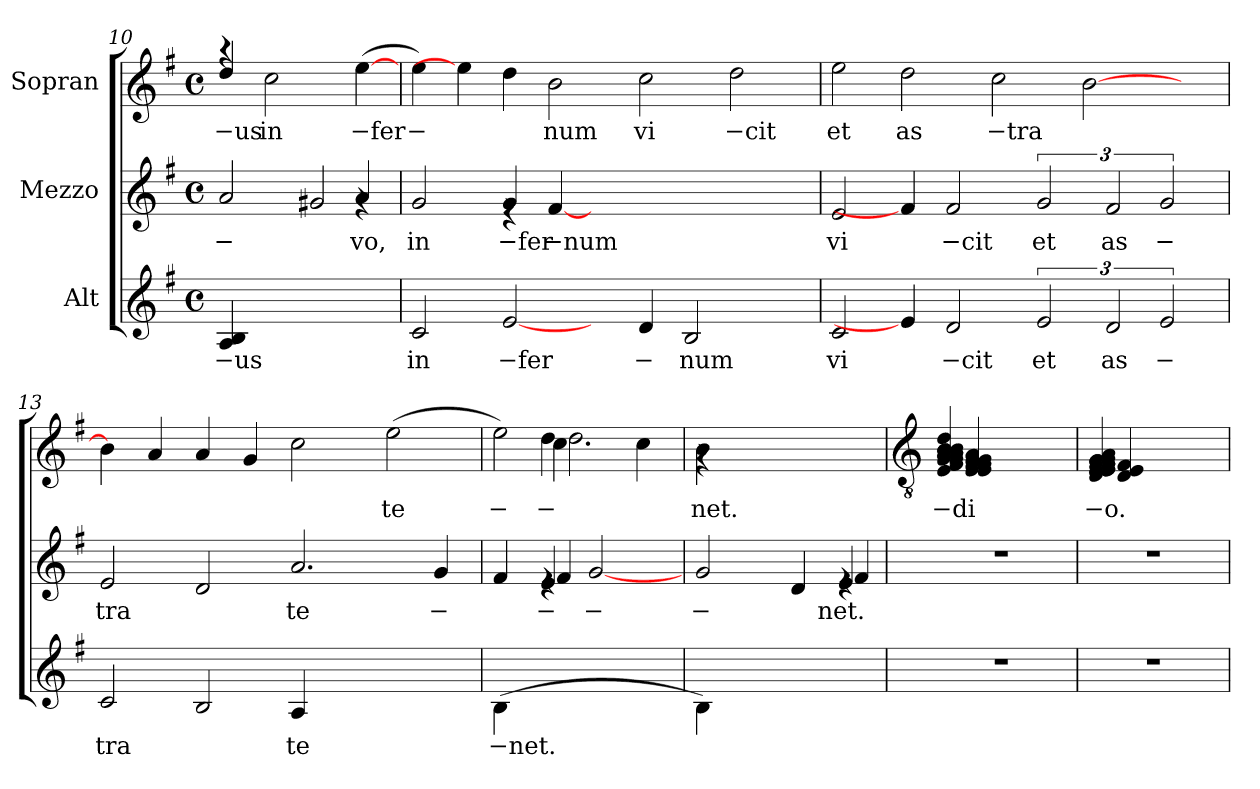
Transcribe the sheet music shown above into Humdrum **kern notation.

**kern	**text	**kern	**text	**kern	**text
*part3	*part3	*part2	*part2	*part1	*part1
*staff3	*staff3	*staff2	*staff2	*staff1	*staff1
*I"Alt	*	*I"Mezzo	*	*I"Sopran	*
*clefG2	*	*clefG2	*	*clefG2	*
*k[f#]	*	*k[f#]	*	*k[f#]	*
*G:	*	*G:	*	*G:	*
*M4/4	*	*M4/4	*	*M4/4	*
*met(c)	*	*met(c)	*	*met(c)	*
=10	=10	=10	=10	=10	=10
!LO:N:n=1:head=solid	!	!	!	!	!
*	*	*	*	*^	*
!LO:N:n=2:head=solid	!LO:LY:b	!	!LO:LY:b	!	!LO:N:head=solid	!LO:LY:b:rj
*	*	*^	*	*	*	*
*	*	*	*^	*	*	*	*
4A/ 4B/	−us	2a/	2.ryy	2.ryy	−	4raa	4dd/	−us
!	!	!	!	!	!	!	!	!LO:LY:b
2.ryy	.	.	.	.	.	2cc\	2.ryy	in
.	.	2g#X/	.	.	.	.	.	.
!	!	!	!	!LO:N:head=solid	!LO:LY:b	!	!	!LO:LY:b:rj
.	.	.	4rf	4a/	vo,	(>[4ee\	.	−fer
*	*	*	*	*	*	*v	*v	*
=11	=11	=11	=11	=11	=11	=11	=11
!	!LO:LY:b	!	!	!	!LO:LY:b	!	!LO:LY:b
*	*	*	*v	*v	*	*	*
2c/	in	2g/	2ryy	in	4ee\)	−
.	.	.	.	.	4ee\]	.
!	!LO:LY:b:rj	!LO:N:head=solid	!	!LO:LY:b:rj	!	!
[2e/	−fer	4g/	4re	−fer	4dd\	.
!	!	!	!	!LO:LY:b:rj	!	!LO:LY:b
.	.	[4f#/	1ryy	−num	2b\	num
4ryy	.	1ryy	.	.	.	.
!	!LO:LY:b	!	!	!	!	!LO:LY:b
4d/	−	.	.	.	2cc\	vi
!	!LO:LY:b	!	!	!	!	!
2B/	num	.	.	.	.	.
!	!	!	!	!	!	!LO:LY:b:rj
.	.	.	4ryy	.	2dd\	−cit
4ryy	.	4ryy	4ryy	.	.	.
!!LO:PB:g=z
=12	=12	=12	=12	=12	=12	=12
!	!LO:LY:b	!	!	!LO:LY:b	!	!LO:LY:b
*	*	*v	*v	*	*	*
2c/	vi	2e/	vi	2ee\	et
!	!	!	!	!	!LO:LY:b
4e/]	.	4f#/]	.	2dd\	as
!	!LO:LY:b:rj	!	!LO:LY:b:rj	!	!
2d/	−cit	2f#/	−cit	.	.
!	!	!	!	!	!LO:LY:b:rj
.	.	.	.	2cc\	−tra
!	!LO:LY:b	!	!LO:LY:b	!	!
3e/	et	3g/	et	.	.
.	.	.	.	[>2b\	.
!	!LO:LY:b	!	!LO:LY:b	!	!
3d/	as	3f#/	as	.	.
!	!LO:LY:b	!	!LO:LY:b	!	!
3e/	−	3g/	−	.	.
.	.	.	.	4ryy	.
=13	=13	=13	=13	=13	=13
!	!LO:LY:b	!	!LO:LY:b	!	!
2c/	tra	2e/	tra	4b\]	.
.	.	.	.	4a/	.
2B/	.	2d/	.	4a/	.
.	.	.	.	4g/	.
!LO:N:head=solid	!LO:LY:b	!	!LO:LY:b	!	!
4A/	te	2.a/	te	2cc\	.
2.ryy	.	.	.	.	.
!	!	!	!	!	!LO:LY:b
.	.	.	.	(>2ee\	te
!	!	!	!LO:LY:b	!	!
.	.	4g/	−	.	.
=14	=14	=14	=14	=14	=14
!LO:N:head=solid	!LO:LY:b:rj	!	!	!	!LO:LY:b
*	*	*^	*	*^	*
*	*	*	*^	*	*	*^	*
*	*	*	*	*	*	*	*	*^	*
(<4B\	−net.	4f#/	4ryy	4ryy	.	2ee\)	4ryy	4ryy	4ryy	−
!	!	!	!	!LO:N:head=solid	!LO:LY:b	!	!	!	!	!LO:LY:b
2.ryy	.	4e/	4rd	4f#/	−	.	4dd\	4cc\	2.dd\	−
!	!	!	!	!	!LO:LY:b	!	!	!	!	!
.	.	2ryy	2ryy	[<2g/	−	4ryy	2ryy	2ryy	.	.
.	.	.	.	.	.	4cc\	.	.	.	.
*	*	*	*	*	*	*	*v	*v	*v	*
=15	=15	=15	=15	=15	=15	=15	=15	=15
!LO:N:head=solid	!	!	!	!	!LO:LY:b	!	!LO:N:head=solid	!LO:LY:b
4B\)	.	2g/	2.ryy	2.ryy	−	4rg	4b\	net.
2.ryy	.	.	.	.	.	2.ryy	2.ryy	.
.	.	4d/	.	.	.	.	.	.
!	!	!	!	!LO:N:head=solid	!LO:LY:b	!	!	!
.	.	4e/	4rd	4f#/	net.	.	.	.
*	*	*v	*v	*v	*	*	*	*
!!LO:LB:g=z	!!
=16!	=16!	=16!	=16!	=16!	=16!	=16!
*	*	*	*	*clefGv2	*	*
*	*	*^	*	*	*	*
*	*	*	*^	*	*	*	*
!	!	!	!	!	!	!	!	!LO:LY:b:rj
!	!	!	!	!	!	!	!	!LO:LY:b
*	*	*v	*v	*v	*	*	*	*
1r	.	1r	.	(4E/ 4F#/ 4G/ 4G/ 4A/ 4A/ 4A/ 4A/ 4B/ 4B/ 4B/ 4d/	4E/ 4E/ 4F#/ 4F#/ 4G/ 4G/ 4A/	−di
.	.	.	.	2.ryy	2.ryy	.
!!LO:LB:g=z	!!
=17	=17	=17	=17	=17	=17	=17
!	!	!	!	!	!	!LO:LY:b
!	!	!	!	!	!	!LO:LY:b:rj
1r	.	1r	.	4D/ 4E/ 4E/ 4E/ 4E/ 4F#/ 4F#/ 4F#/ 4G/ 4G/ 4G/ 4A/	4D/ 4E/ 4F#/	−o.
.	.	.	.	2.ryy	2.ryy	.
*	*	*	*	*v	*v	*
=	=	=	=	=	=
*-	*-	*-	*-	*-	*-
